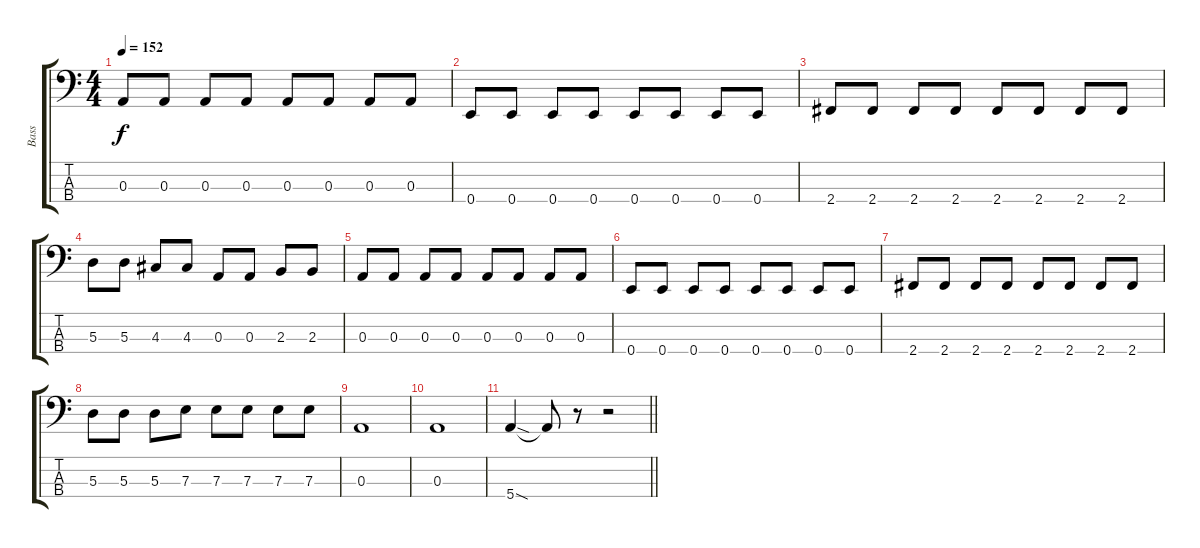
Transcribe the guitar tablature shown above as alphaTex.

\track ("Bass" "Bass") {instrument electricbasspick}
\staff {score tabs}
\tuning (G2 D2 A1 E1) {hide}
\ts (4 4)
\tempo 152
\clef f4
\ks c
0.3.8{dy f} 0.3.8 0.3.8 0.3.8 0.3.8 0.3.8 0.3.8 0.3.8 |
0.4.8 0.4.8 0.4.8 0.4.8 0.4.8 0.4.8 0.4.8 0.4.8 |
2.4.8 2.4.8 2.4.8 2.4.8 2.4.8 2.4.8 2.4.8 2.4.8 |
5.3.8 5.3.8 4.3.8 4.3.8 0.3.8 0.3.8 2.3.8 2.3.8 |
0.3.8 0.3.8 0.3.8 0.3.8 0.3.8 0.3.8 0.3.8 0.3.8 |
0.4.8 0.4.8 0.4.8 0.4.8 0.4.8 0.4.8 0.4.8 0.4.8 |
2.4.8 2.4.8 2.4.8 2.4.8 2.4.8 2.4.8 2.4.8 2.4.8 |
5.3.8 5.3.8 5.3.8 7.3.8 7.3.8 7.3.8 7.3.8 7.3.8 |
0.3.1 |
0.3.1 |
\barLineRight lightlight
5.4{sod}.4 5.4{t}.8 r.8 r.2
